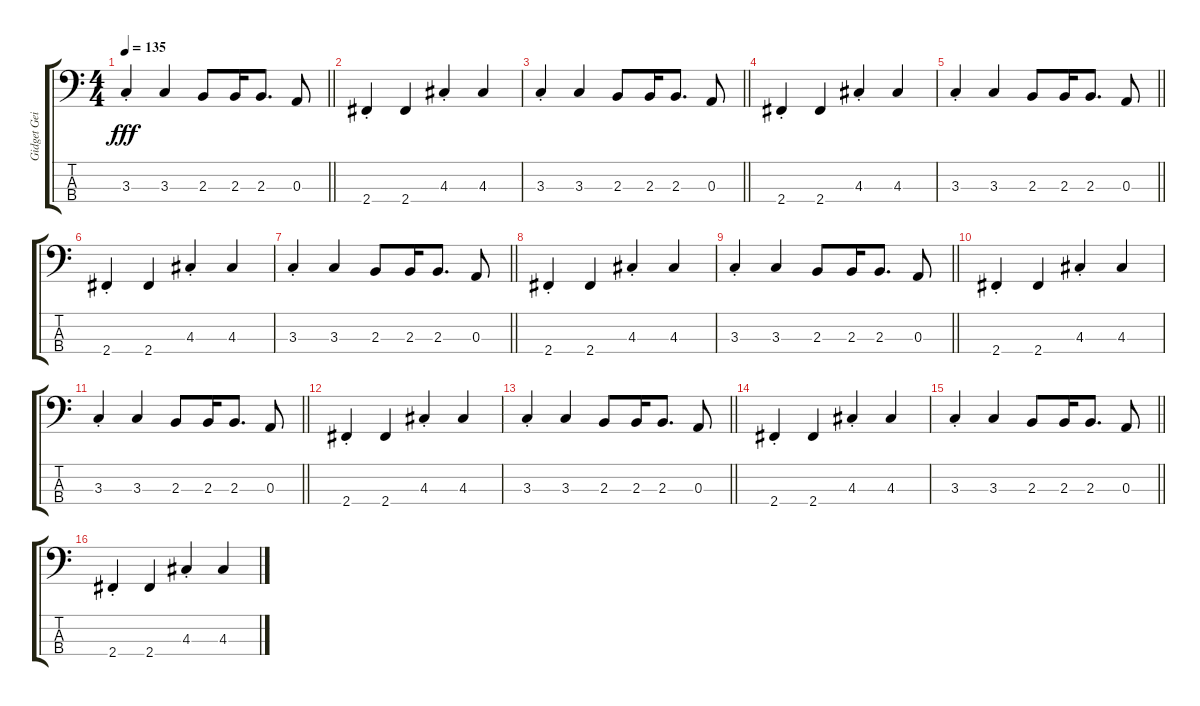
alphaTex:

\track ("Gidget Gein" "Gidget Gei") {instrument electricbasspick}
\staff {score tabs}
\tuning (G2 D2 A1 E1) {hide}
\ts (4 4)
\tempo 135
\clef f4
\barLineRight lightlight
\ks c
3.3{st}.4{dy fff} 3.3.4 2.3.8 2.3.16 2.3.8{d} 0.3.8 |
2.4{st}.4 2.4.4 4.3{st}.4 4.3.4 |
\barLineRight lightlight
3.3{st}.4 3.3.4 2.3.8 2.3.16 2.3.8{d} 0.3.8 |
2.4{st}.4 2.4.4 4.3{st}.4 4.3.4 |
\barLineRight lightlight
3.3{st}.4 3.3.4 2.3.8 2.3.16 2.3.8{d} 0.3.8 |
2.4{st}.4 2.4.4 4.3{st}.4 4.3.4 |
\barLineRight lightlight
3.3{st}.4 3.3.4 2.3.8 2.3.16 2.3.8{d} 0.3.8 |
2.4{st}.4 2.4.4 4.3{st}.4 4.3.4 |
\barLineRight lightlight
3.3{st}.4 3.3.4 2.3.8 2.3.16 2.3.8{d} 0.3.8 |
2.4{st}.4 2.4.4 4.3{st}.4 4.3.4 |
\barLineRight lightlight
3.3{st}.4 3.3.4 2.3.8 2.3.16 2.3.8{d} 0.3.8 |
2.4{st}.4 2.4.4 4.3{st}.4 4.3.4 |
\barLineRight lightlight
3.3{st}.4 3.3.4 2.3.8 2.3.16 2.3.8{d} 0.3.8 |
2.4{st}.4 2.4.4 4.3{st}.4 4.3.4 |
\barLineRight lightlight
3.3{st}.4 3.3.4 2.3.8 2.3.16 2.3.8{d} 0.3.8 |
2.4{st}.4 2.4.4 4.3{st}.4 4.3.4
